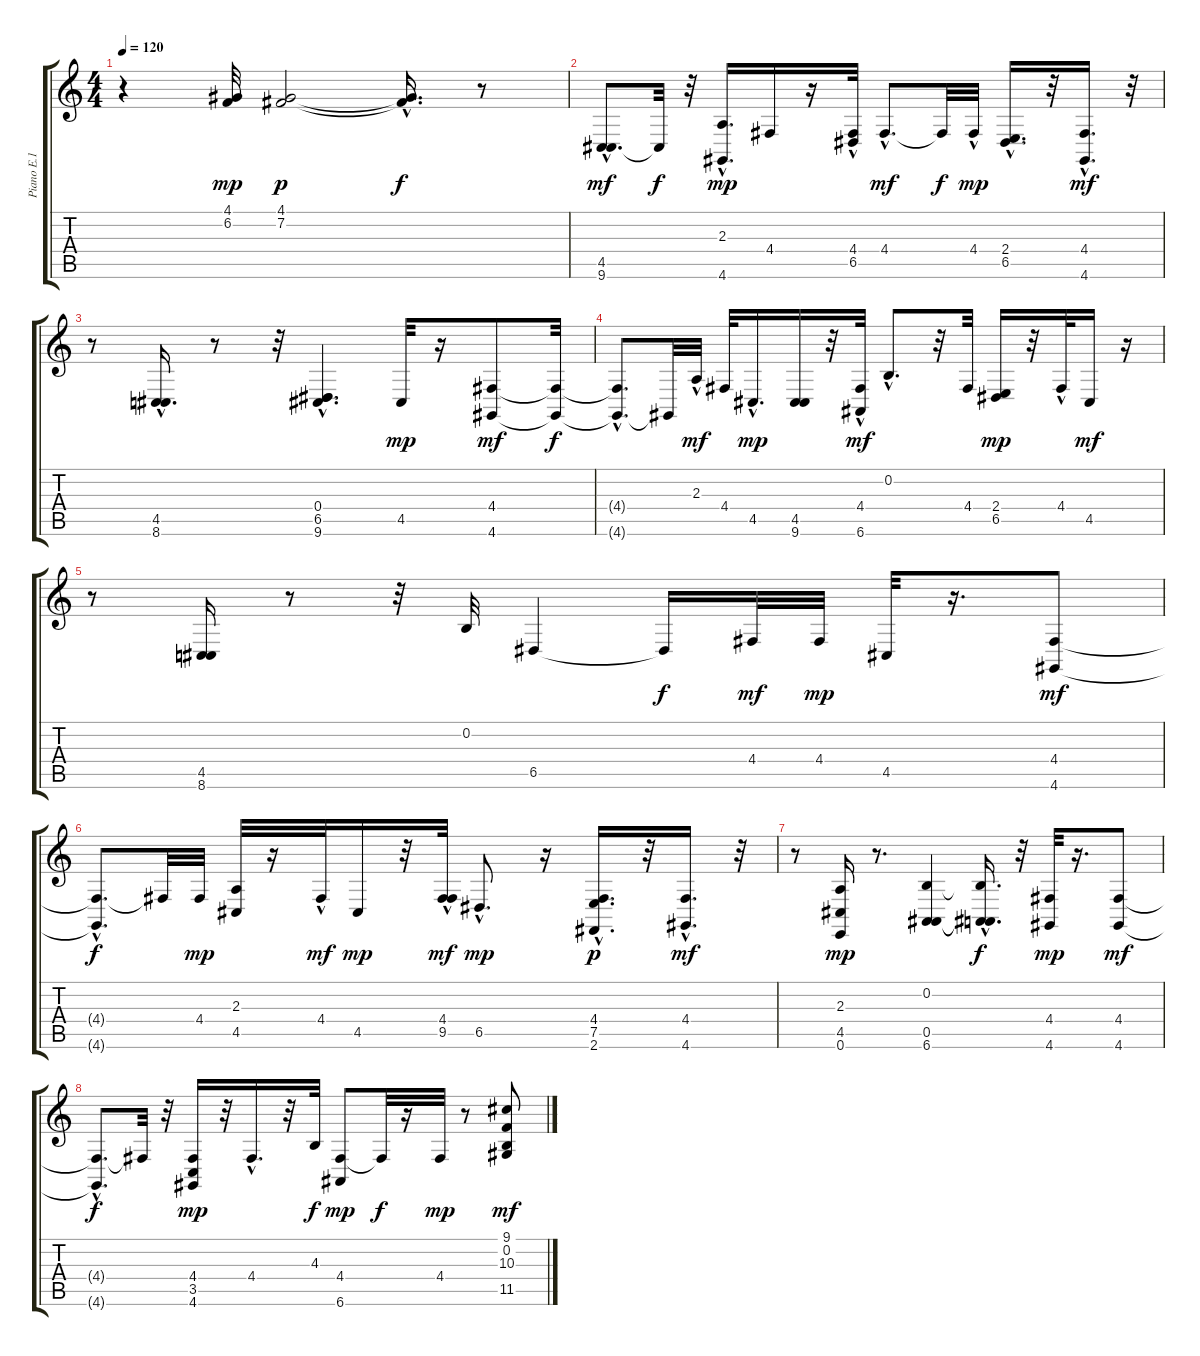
\track ("Piano E.1 der" "Piano E.1 ") {instrument electricpiano1}
\staff {score tabs}
\tuning (E4 B3 G3 D3 A2 E2) {hide}
\ts (4 4)
\tempo 120
\clef g2
\ks c
r.4{dy mp} (4.1 6.2).32 (4.1 7.2).2{dy p} (4.1{hac t} 7.2{hac t}).16{d dy f} r.8 |
(4.5{hac} 9.6{hac}).8{d dy mf} 9.6{t}.32{dy f} r.32 (2.3{hac} 4.6).16{d dy mp} 4.4.16 r.16 (4.4{hac} 6.5{hac}).32 4.4{hac}.8{d dy mf} 4.4{t}.32{dy f} 4.4{hac}.32{dy mp} (2.4{hac} 6.5).16{d} r.32 (4.4{hac} 4.6{hac}).16{d dy mf} r.32 |
r.8 (4.5{hac} 8.6).16{d} r.8 r.32 (0.4 6.5 9.6{hac}).4{d} 4.5.32{dy mp} r.16 (4.4 4.6).8{dy mf} (4.4{t} 4.6{t}).32{dy f} |
(4.4{hac t} 4.6{hac t}).8{d} 4.6{t}.32 2.3{hac}.32{dy mf} 4.4.32 4.5{hac}.16{d dy mp} (4.5 9.6).16 r.32 (4.4{hac} 6.6{hac}).32{dy mf} 0.2{hac}.8{d} r.32 4.4.32 (2.4 6.5).16{dy mp} r.32 4.4{hac}.32 4.5.16{dy mf} r.16 |
r.8 (4.5 8.6).16 r.8 r.32 0.2.32 6.5.4 6.5{t}.16{dy f} 4.4.32{dy mf} 4.4.32{dy mp} 4.5.32 r.16{d} (4.4 4.6).8{dy mf} |
(4.4{hac t} 4.6{hac t}).8{d dy f} 4.4{t}.32 4.4.32{dy mp} (2.3 4.5).32 r.16 4.4{hac}.32{dy mf} 4.5.16{dy mp} r.32 (4.4{hac} 9.5{hac}).32{dy mf} 6.5{hac}.8{d dy mp} r.16 (4.4{hac} 7.5 2.6).16{d dy p} r.32 (4.4{hac} 4.6).16{d dy mf} r.32 |
r.8 (2.3 4.5 0.6).16{dy mp} r.8{d} (0.2 0.5 6.6).4 (0.2{hac t} 0.5{hac t} 6.6{t}).16{d dy f} r.32 (4.4 4.6).32{dy mp} r.16{d} (4.4 4.6).8{dy mf} |
(4.4{hac t} 4.6{hac t}).8{d dy f} 4.4{t}.32 r.32 (4.4 3.5 4.6).16{dy mp} r.32 4.4{hac}.16{d} r.32 4.3.32{dy f} (4.4 6.6).8{dy mp} 4.4{t}.32{dy f} r.16 4.4.32{dy mp} r.8 (9.1 0.2 10.3 11.5).8{dy mf}
